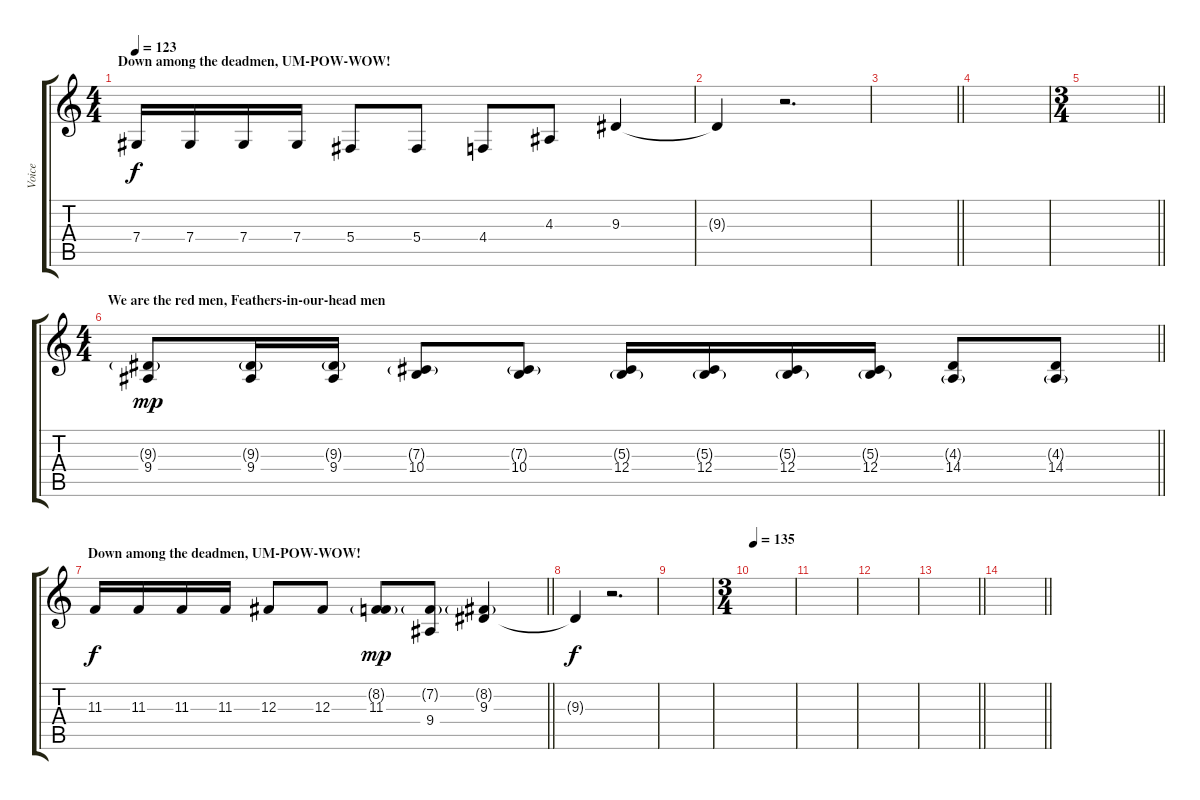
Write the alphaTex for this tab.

\track ("Voice" "Voice") {mute instrument lead1square}
\staff {score tabs}
\tuning (Eb4 Bb3 Gb3 Db3 Ab2 Eb2) {hide}
\ts (4 4)
\section ("" "Down among the deadmen, UM-POW-WOW!")
\tempo 123
\clef g2
\ks c
7.4.16{dy f} 7.4.16 7.4.16 7.4.16 5.4.8 5.4.8 4.4.8 4.3.8 9.3.4 |
9.3{t}.4 r.2{d} |
\barLineRight lightlight
|
|
\ts (3 4)
\barLineRight lightlight
|
\ts (4 4)
\section ("" "We are the red men, Feathers-in-our-head men")
\barLineRight lightlight
(9.3{g} 9.4).8{dy mp} (9.3{g} 9.4).16 (9.3{g} 9.4).16 (7.3{g} 10.4).8 (7.3{g} 10.4).8 (5.3{g} 12.4).16 (5.3{g} 12.4).16 (5.3{g} 12.4).16 (5.3{g} 12.4).16 (4.3{g} 14.4).8 (4.3{g} 14.4).8 |
\section ("" "Down among the deadmen, UM-POW-WOW!")
\barLineRight lightlight
11.3.16{dy f} 11.3.16 11.3.16 11.3.16 12.3.8 12.3.8 (8.2{g} 11.3).8{dy mp} (7.2{g} 9.4).8 (8.2{g} 9.3).4 |
9.3{t}.4{dy f} r.2{d} |
|
\ts (3 4)
\tempo 135
|
|
|
\barLineRight lightlight
|
\barLineRight lightlight
